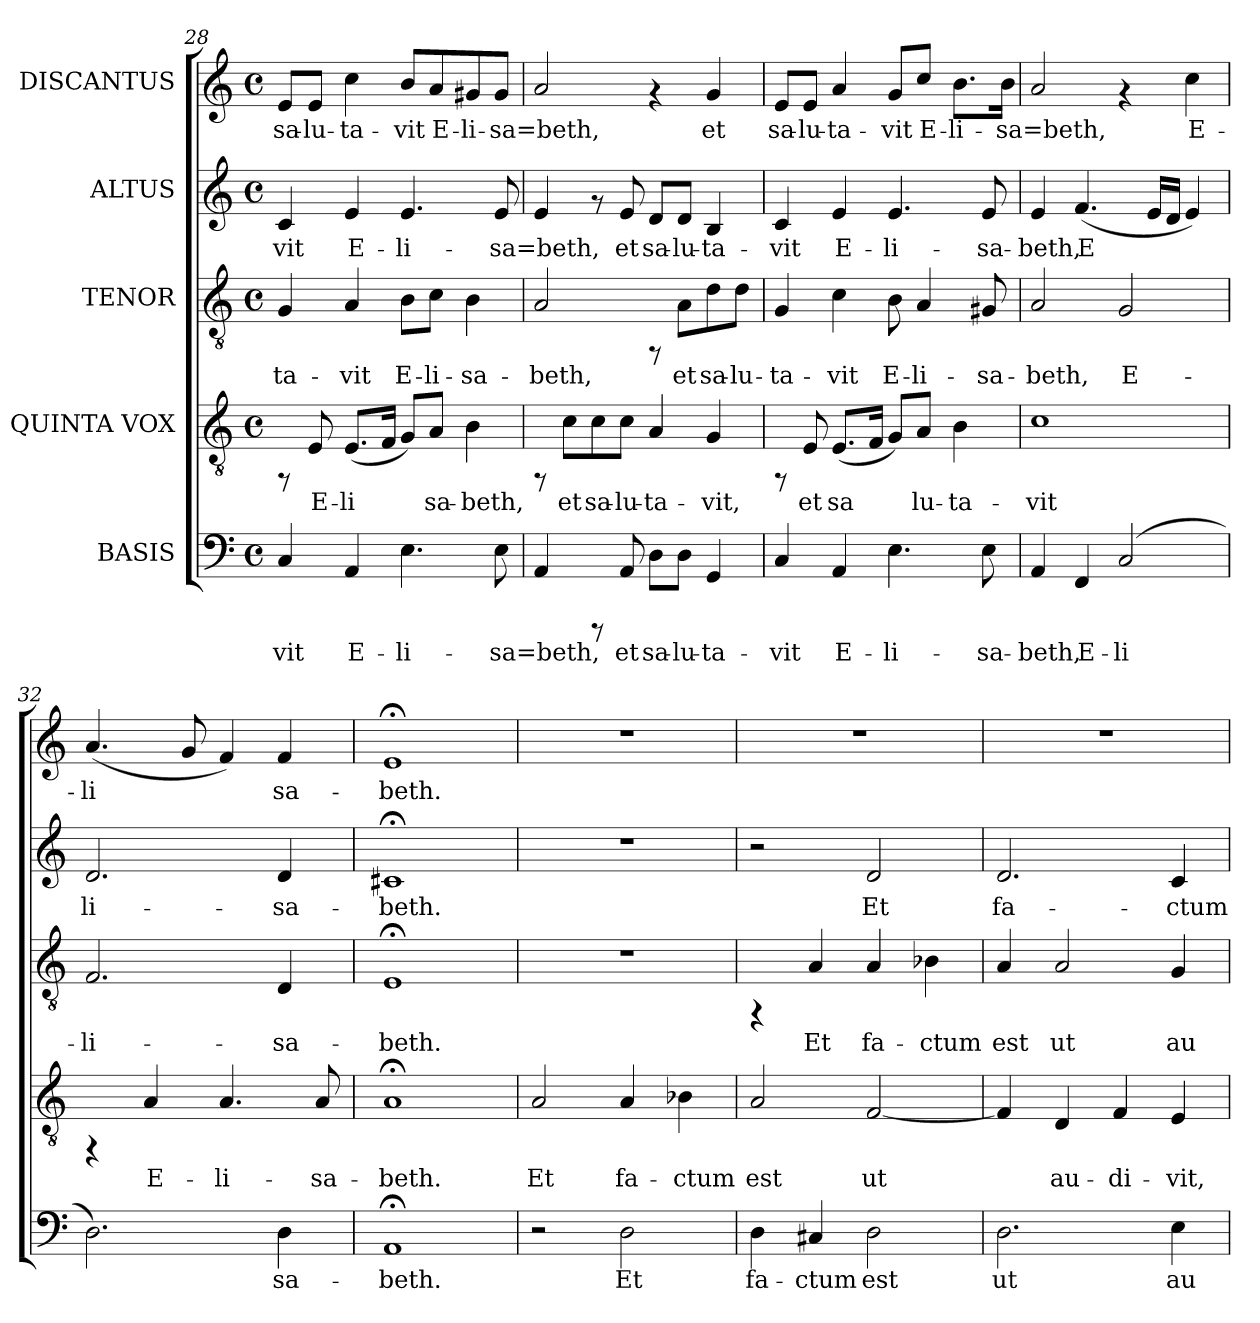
**kern	**text	**kern	**text	**kern	**text	**kern	**text	**kern	**text
*part5	*part5	*part4	*part4	*part3	*part3	*part2	*part2	*part1	*part1
*staff5	*staff5	*staff4	*staff4	*staff3	*staff3	*staff2	*staff2	*staff1	*staff1
*I"BASIS	*	*I"QUINTA VOX	*	*I"TENOR	*	*I"ALTUS	*	*I"DISCANTUS	*
!!LO:LB:g=z
*clefF4	*	*clefGv2	*	*clefGv2	*	*clefG2	*	*clefG2	*
*k[]	*	*k[]	*	*k[]	*	*k[]	*	*k[]	*
*C:	*	*C:	*	*C:	*	*C:	*	*C:	*
*M4/4	*	*M4/4	*	*M4/4	*	*M4/4	*	*M4/4	*
*met(c)	*	*met(c)	*	*met(c)	*	*met(c)	*	*met(c)	*
=28	=28	=28	=28	=28	=28	=28	=28	=28	=28
!	!LO:LY:b:cj	!	!	!	!LO:LY:b:rj	!	!LO:LY:b:rj	!	!LO:LY:b:cj
4C/	-vit	8rFF	.	4G/	-ta-	4c/	-vit	8e/L	sa-
!	!	!	!LO:LY:b:cj	!	!	!	!	!	!LO:LY:b:cj
.	.	8E/	E-	.	.	.	.	8e/J	-lu-
!	!LO:LY:b:cj	!	!LO:LY:b:cj	!	!LO:LY:b:rj	!	!LO:LY:b:rj	!	!LO:LY:b:cj
4AA/	E-	(<8.E/L	-li-	4A/	-vit	4e/	E-	4cc\	-ta-
!	!	!	!LO:LY:b:cj	!	!	!	!	!	!
.	.	16F/J	--	.	.	.	.	.	.
!	!LO:LY:b:cj	!	!LO:LY:b:cj	!	!LO:LY:b:rj	!	!LO:LY:b:rj	!	!LO:LY:b:cj
4.E\	-li-	8G/L)	--	8B\L	E-	4.e/	-li-	8b/L	-vit
!	!	!	!LO:LY:b:cj	!	!LO:LY:b:rj	!	!	!	!LO:LY:b:cj
.	.	8A/J	-sa-	8c\J	-li-	.	.	8a/	E-
!	!	!	!LO:LY:b:cj	!	!LO:LY:b:rj	!	!	!	!LO:LY:b:cj
.	.	4B\	-beth,	4B\	-sa-	.	.	8g#X/	-li-
!	!LO:LY:b:cj	!	!	!	!	!	!LO:LY:b:rj	!	!LO:LY:b:cj
8E\	-sa=beth,	.	.	.	.	8e/	-sa=beth,	8g#/J	-sa=beth,
=29	=29	=29	=29	=29	=29	=29	=29	=29	=29
!	!LO:LY:b:cj	!	!	!	!LO:LY:b:rj	!	!LO:LY:b:rj	!	!LO:LY:b:cj
4AA/	.	8rFF	.	2A/	-beth,	4e/	.	2a/	.
!	!	!	!LO:LY:b:cj	!	!	!	!	!	!
.	.	8c\L	et	.	.	.	.	.	.
!	!	!	!LO:LY:b:cj	!	!	!	!	!	!
8rCCC	.	8c\	sa-	.	.	8rf	.	.	.
!	!LO:LY:b:cj	!	!LO:LY:b:cj	!	!	!	!LO:LY:b:rj	!	!
8AA/	et	8c\J	-lu-	.	.	8e/	et	.	.
!	!LO:LY:b:cj	!	!LO:LY:b:cj	!	!	!	!LO:LY:b:rj	!	!
8D\L	sa-	4A/	-ta-	8rFF	.	8d/L	sa-	4rf	.
!	!LO:LY:b:cj	!	!	!	!LO:LY:b:rj	!	!LO:LY:b:rj	!	!
8D\J	-lu-	.	.	8A\L	et	8d/J	-lu-	.	.
!	!LO:LY:b:cj	!	!LO:LY:b:cj	!	!LO:LY:b:rj	!	!LO:LY:b:rj	!	!LO:LY:b:cj
4GG/	-ta-	4G/	-vit,	8d\	sa-	4B/	-ta-	4g/	et
!	!	!	!	!	!LO:LY:b:rj	!	!	!	!
.	.	.	.	8d\J	-lu-	.	.	.	.
=30	=30	=30	=30	=30	=30	=30	=30	=30	=30
!	!LO:LY:b:cj	!	!	!	!LO:LY:b:rj	!	!LO:LY:b:rj	!	!LO:LY:b:cj
4C/	-vit	8rFF	.	4G/	-ta-	4c/	-vit	8e/L	sa-
!	!	!	!LO:LY:b:cj	!	!	!	!	!	!LO:LY:b:cj
.	.	8E/	et	.	.	.	.	8e/J	-lu-
!	!LO:LY:b:cj	!	!LO:LY:b:cj	!	!LO:LY:b:rj	!	!LO:LY:b:rj	!	!LO:LY:b:cj
4AA/	E-	(<8.E/L	sa-	4c\	-vit	4e/	E-	4a/	-ta-
!	!	!	!LO:LY:b:cj	!	!	!	!	!	!
.	.	16F/J	--	.	.	.	.	.	.
!	!LO:LY:b:cj	!	!LO:LY:b:cj	!	!LO:LY:b:rj	!	!LO:LY:b:rj	!	!LO:LY:b:cj
4.E\	-li-	8G/L)	--	8B\	E-	4.e/	-li-	8g/L	-vit
!	!	!	!LO:LY:b:cj	!	!LO:LY:b:rj	!	!	!	!LO:LY:b:cj
.	.	8A/J	-lu-	4A/	-li-	.	.	8cc/J	E-
!	!	!	!LO:LY:b:cj	!	!	!	!	!	!LO:LY:b:cj
.	.	4B\	-ta-	.	.	.	.	8.b\L	-li-
!	!LO:LY:b:cj	!	!	!	!LO:LY:b:rj	!	!LO:LY:b:rj	!	!
8E\	-sa-	.	.	8G#X/	-sa-	8e/	-sa-	.	.
!	!	!	!	!	!	!	!	!	!LO:LY:b:cj
.	.	.	.	.	.	.	.	16b\J	-sa=beth,
=31	=31	=31	=31	=31	=31	=31	=31	=31	=31
!	!LO:LY:b:cj	!	!LO:LY:b:cj	!	!LO:LY:b:rj	!	!LO:LY:b:rj	!	!LO:LY:b:cj
4AA/	-beth,	1c	-vit	2A/	-beth,	4e/	-beth,	2a/	.
!	!LO:LY:b:cj	!	!	!	!	!	!LO:LY:b:rj	!	!
4FF/	E-	.	.	.	.	(<4.f/	E-	.	.
!	!LO:LY:b:cj	!	!	!	!LO:LY:b:rj	!	!	!	!
(>2C/	-li-	.	.	2G/	E-	.	.	4rf	.
!	!	!	!	!	!	!	!LO:LY:b:rj	!	!
.	.	.	.	.	.	16e/L	--	.	.
!	!	!	!	!	!	!	!LO:LY:b:rj	!	!
.	.	.	.	.	.	16d/J	--	.	.
!	!	!	!	!	!	!	!LO:LY:b:rj	!	!LO:LY:b:cj
.	.	.	.	.	.	4e/)	--	4cc\	E-
=32	=32	=32	=32	=32	=32	=32	=32	=32	=32
!	!LO:LY:b:cj	!	!	!	!LO:LY:b:rj	!	!LO:LY:b:rj	!	!LO:LY:b:cj
2.D\)	--	4rFF	.	2.F/	-li-	2.d/	-li-	(<4.a/	-li-
!	!	!	!LO:LY:b:cj	!	!	!	!	!	!
.	.	4A/	E-	.	.	.	.	.	.
!	!	!	!	!	!	!	!	!	!LO:LY:b:cj
.	.	.	.	.	.	.	.	8g/	--
!	!	!	!LO:LY:b:cj	!	!	!	!	!	!LO:LY:b:cj
.	.	4.A/	-li-	.	.	.	.	4f/)	--
!	!LO:LY:b:cj	!	!	!	!LO:LY:b:rj	!	!LO:LY:b:rj	!	!LO:LY:b:cj
4D\	-sa-	.	.	4D/	-sa-	4d/	-sa-	4f/	-sa-
!	!	!	!LO:LY:b:cj	!	!	!	!	!	!
.	.	8A/	-sa-	.	.	.	.	.	.
=33	=33	=33	=33	=33	=33	=33	=33	=33	=33
!	!LO:LY:b:cj	!	!LO:LY:b:cj	!	!LO:LY:b:rj	!	!LO:LY:b:rj	!	!LO:LY:b:cj
1AA;<	-beth.	1A;<	-beth.	1E;<	-beth.	1c#X;<	-beth.	1e;<	-beth.
!!LO:PB:g=z
=34	=34	=34	=34	=34	=34	=34	=34	=34	=34
!	!	!	!LO:LY:b:cj	!	!	!	!	!	!
2r	.	2A/	Et	1r	.	1r	.	1r	.
!	!LO:LY:b:cj	!	!LO:LY:b:cj	!	!	!	!	!	!
2D\	Et	4A/	fa-	.	.	.	.	.	.
!	!	!	!LO:LY:b:cj	!	!	!	!	!	!
.	.	4B-X\	-ctum	.	.	.	.	.	.
=35	=35	=35	=35	=35	=35	=35	=35	=35	=35
!	!LO:LY:b:cj	!	!LO:LY:b:cj	!	!	!	!	!	!
4D\	fa-	2A/	est	4rFF	.	2r	.	1r	.
!	!LO:LY:b:cj	!	!	!	!LO:LY:b:rj	!	!	!	!
4C#X/	-ctum	.	.	4A/	Et	.	.	.	.
!	!LO:LY:b:cj	!	!LO:LY:b:cj	!	!LO:LY:b:rj	!	!LO:LY:b:rj	!	!
2D\	est	[<2F/	ut	4A/	fa-	2d/	Et	.	.
!	!	!	!	!	!LO:LY:b:rj	!	!	!	!
.	.	.	.	4B-X\	-ctum	.	.	.	.
=36	=36	=36	=36	=36	=36	=36	=36	=36	=36
!	!LO:LY:b:cj	!	!LO:LY:b:cj	!	!LO:LY:b:rj	!	!LO:LY:b:rj	!	!
2.D\	ut	4F/]	.	4A/	est	2.d/	fa-	1r	.
!	!	!	!LO:LY:b:cj	!	!LO:LY:b:rj	!	!	!	!
.	.	4D/	au-	2A/	ut	.	.	.	.
!	!	!	!LO:LY:b:cj	!	!	!	!	!	!
.	.	4F/	-di-	.	.	.	.	.	.
!	!LO:LY:b:cj	!	!LO:LY:b:cj	!	!LO:LY:b:rj	!	!LO:LY:b:rj	!	!
4E\	au-	4E/	-vit,	4G/	au-	4c/	-ctum-	.	.
=	=	=	=	=	=	=	=	=	=
*-	*-	*-	*-	*-	*-	*-	*-	*-	*-
